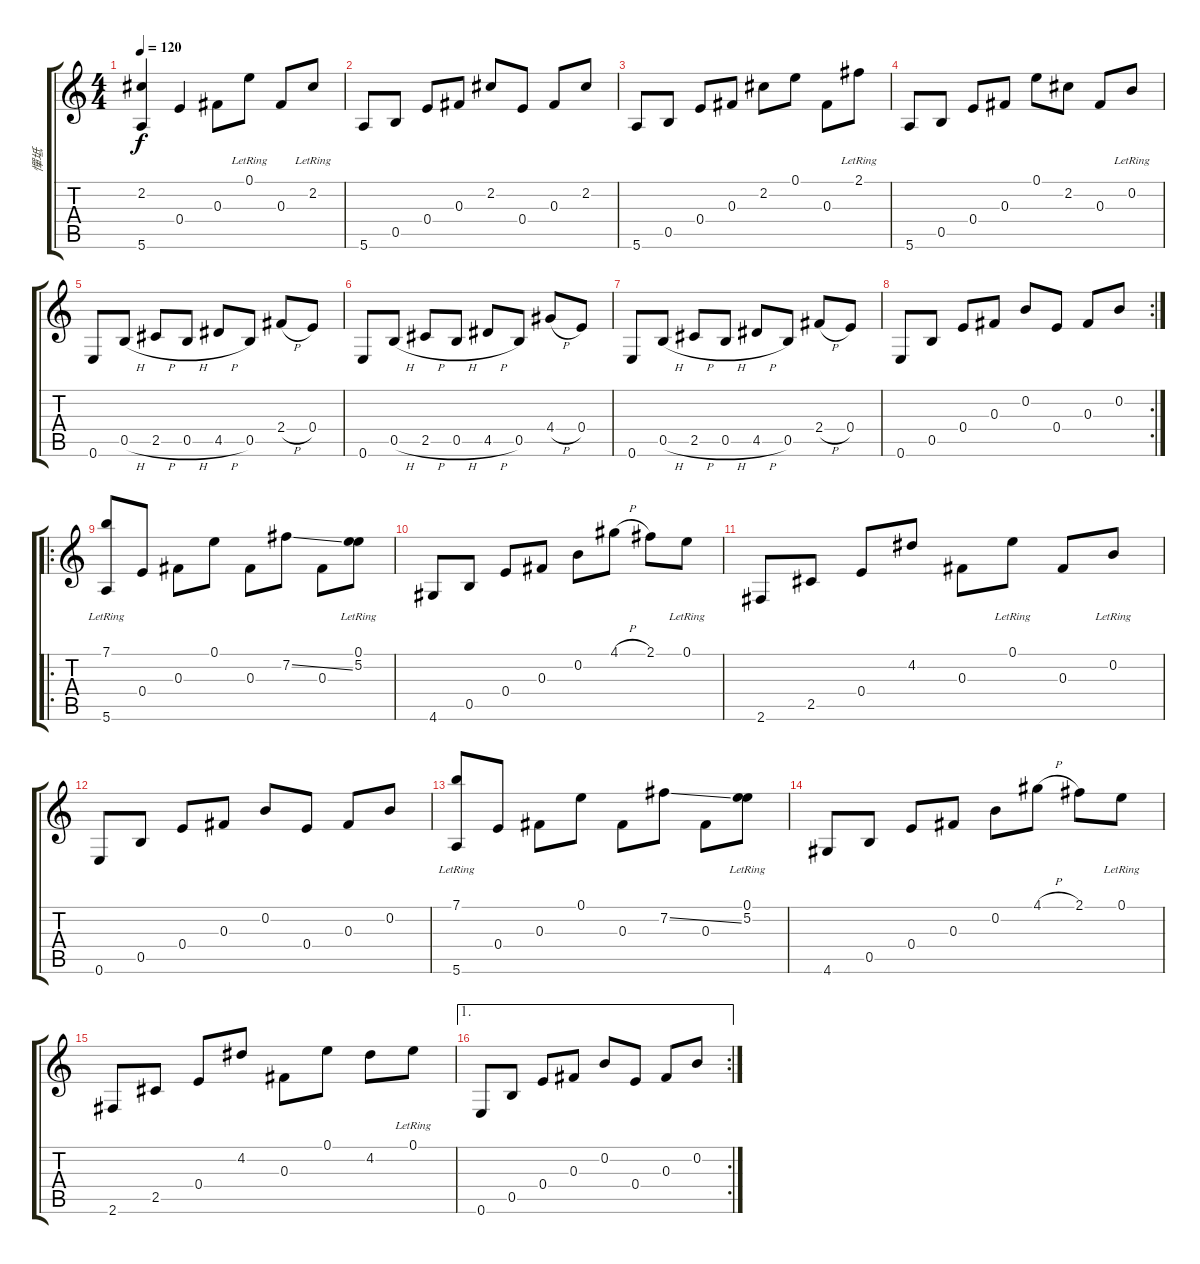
\track ("憚坻" "憚坻") {instrument acousticguitarnylon}
\staff {score tabs}
\tuning (E4 B3 Gb3 E3 B2 E2) {hide}
\ts (4 4)
\tempo 120
\clef g2
\ks c
(2.2 5.6).4{dy f} 0.4.4 0.3.8 0.1{lr}.8 0.3.8 2.2{lr}.8 |
5.6.8 0.5.8 0.4.8 0.3.8 2.2.8 0.4.8 0.3.8 2.2.8 |
5.6.8 0.5.8 0.4.8 0.3.8 2.2.8 0.1.8 0.3.8 2.1{lr}.8 |
5.6.8 0.5.8 0.4.8 0.3.8 0.1.8 2.2.8 0.3.8 0.2{lr}.8 |
0.6.8 0.5{h}.8 2.5{h}.8 0.5{h}.8 4.5{h}.8 0.5.8 2.4{h}.8 0.4.8 |
0.6.8 0.5{h}.8 2.5{h}.8 0.5{h}.8 4.5{h}.8 0.5.8 4.4{h}.8 0.4.8 |
0.6.8 0.5{h}.8 2.5{h}.8 0.5{h}.8 4.5{h}.8 0.5.8 2.4{h}.8 0.4.8 |
\rc 2
0.6.8 0.5.8 0.4.8 0.3.8 0.2.8 0.4.8 0.3.8 0.2.8 |
\ro
(7.1{lr} 5.6).8 0.4.8 0.3.8 0.1.8 0.3.8 7.2{ss}.8 0.3.8 (0.1{lr} 5.2).8 |
4.6.8 0.5.8 0.4.8 0.3.8 0.2.8 4.1{h}.8 2.1.8 0.1{lr}.8 |
2.6.8 2.5.8 0.4.8 4.2.8 0.3.8 0.1{lr}.8 0.3.8 0.2{lr}.8 |
0.6.8 0.5.8 0.4.8 0.3.8 0.2.8 0.4.8 0.3.8 0.2.8 |
(7.1{lr} 5.6).8 0.4.8 0.3.8 0.1.8 0.3.8 7.2{ss}.8 0.3.8 (0.1{lr} 5.2).8 |
4.6.8 0.5.8 0.4.8 0.3.8 0.2.8 4.1{h}.8 2.1.8 0.1{lr}.8 |
2.6.8 2.5.8 0.4.8 4.2.8 0.3.8 0.1.8 4.2.8 0.1{lr}.8 |
\ae 1
\rc 2
0.6.8 0.5.8 0.4.8 0.3.8 0.2.8 0.4.8 0.3.8 0.2.8
